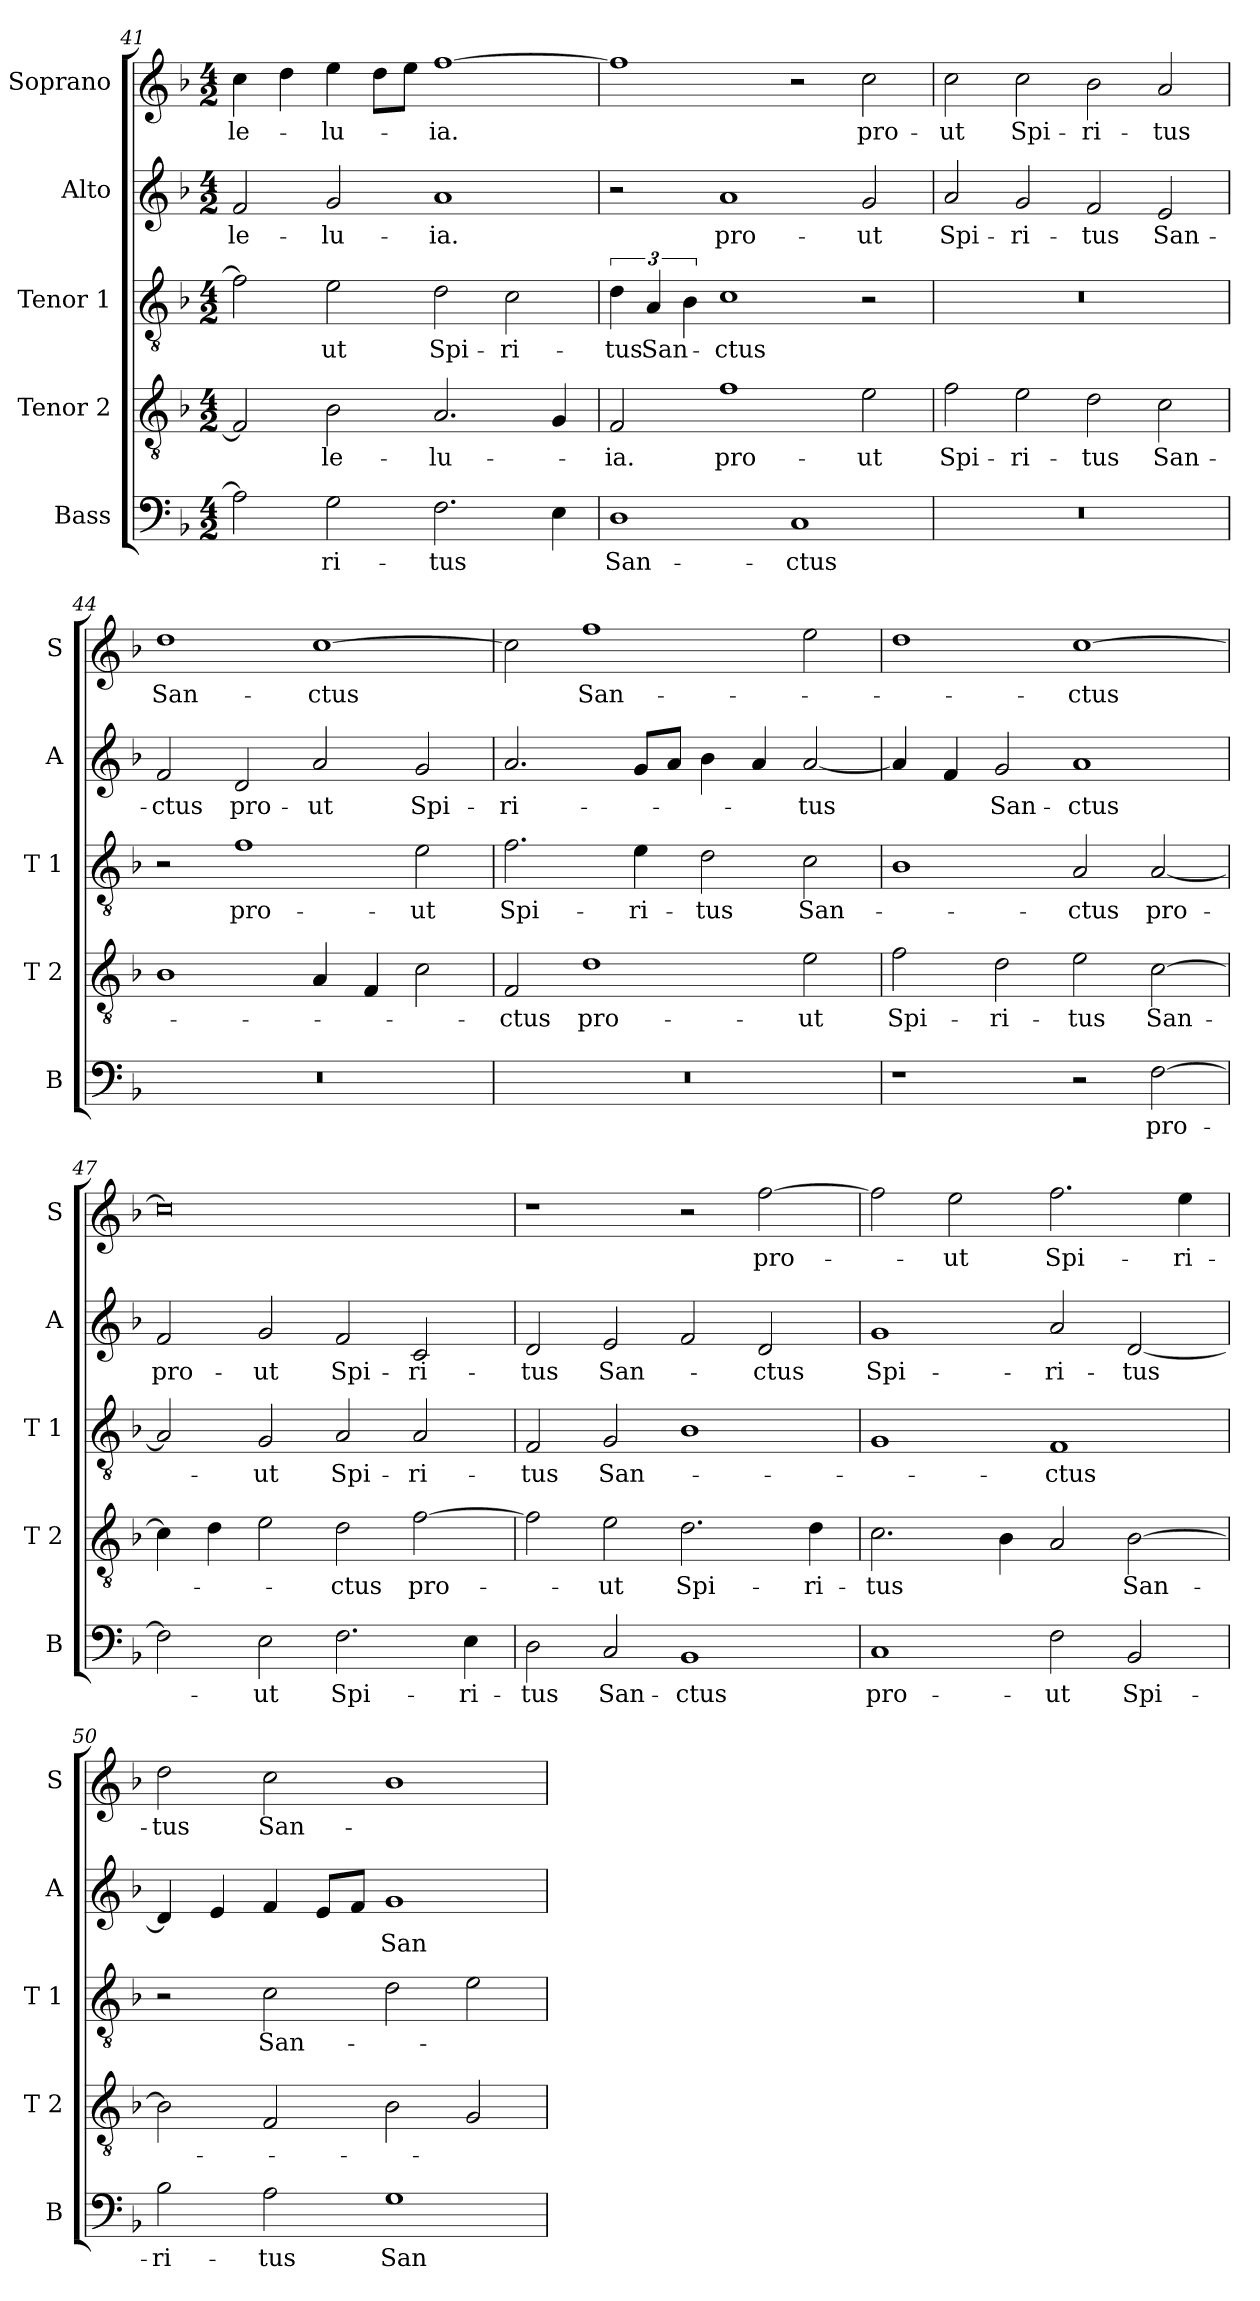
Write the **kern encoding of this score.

**kern	**text	**kern	**text	**kern	**text	**kern	**text	**kern	**text
*part5	*part5	*part4	*part4	*part3	*part3	*part2	*part2	*part1	*part1
*staff5	*staff5	*staff4	*staff4	*staff3	*staff3	*staff2	*staff2	*staff1	*staff1
*I"Bass	*	*I"Tenor 2	*	*I"Tenor 1	*	*I"Alto	*	*I"Soprano	*
*I'B	*	*I'T 2	*	*I'T 1	*	*I'A	*	*I'S	*
*clefF4	*	*clefGv2	*	*clefGv2	*	*clefG2	*	*clefG2	*
*k[b-]	*	*k[b-]	*	*k[b-]	*	*k[b-]	*	*k[b-]	*
*F:	*	*F:	*	*F:	*	*F:	*	*F:	*
*M4/2	*	*M4/2	*	*M4/2	*	*M4/2	*	*M4/2	*
=41	=41	=41	=41	=41	=41	=41	=41	=41	=41
!	!	!	!	!	!	!	!LO:LY:b	!	!LO:LY:b
2A\]	.	2F/]	.	2f\]	.	2f/	-le-	4cc\	-le-
.	.	.	.	.	.	.	.	4dd\	.
!	!LO:LY:b	!	!LO:LY:b	!	!LO:LY:b	!	!LO:LY:b	!	!LO:LY:b
2G\	-ri-	2B-\	-le-	2e\	-ut	2g/	-lu-	4ee\	-lu-
.	.	.	.	.	.	.	.	8dd\L	.
.	.	.	.	.	.	.	.	8ee\J	.
!	!LO:LY:b	!	!LO:LY:b	!	!LO:LY:b	!	!LO:LY:b	!	!LO:LY:b
2.F\	-tus	2.A/	-lu-	2d\	Spi-	1a	-ia.	[1ff	-ia.
!	!	!	!	!	!LO:LY:b	!	!	!	!
.	.	.	.	2c\	-ri-	.	.	.	.
4E\	.	4G/	.	.	.	.	.	.	.
=42	=42	=42	=42	=42	=42	=42	=42	=42	=42
!	!LO:LY:b	!	!LO:LY:b	!	!LO:LY:b	!	!	!	!
1D	San-	2F/	-ia.	6d\	-tus	2r	.	1ff]	.
!	!	!	!	!	!LO:LY:b	!	!	!	!
.	.	.	.	6A/	San-	.	.	.	.
.	.	.	.	6B-\	.	.	.	.	.
!	!	!	!LO:LY:b	!	!LO:LY:b	!	!LO:LY:b	!	!
.	.	1f	pro-	1c	-ctus	1a	pro-	.	.
!	!LO:LY:b	!	!	!	!	!	!	!	!
1C	-ctus	.	.	.	.	.	.	2r	.
!	!	!	!LO:LY:b	!	!	!	!LO:LY:b	!	!LO:LY:b
.	.	2e\	-ut	2r	.	2g/	-ut	2cc\	pro-
!!LO:LB:g=z
=43	=43	=43	=43	=43	=43	=43	=43	=43	=43
!	!	!	!LO:LY:b	!	!	!	!LO:LY:b	!	!LO:LY:b
0r	.	2f\	Spi-	0r	.	2a/	Spi-	2cc\	-ut
!	!	!	!LO:LY:b	!	!	!	!LO:LY:b	!	!LO:LY:b
.	.	2e\	-ri-	.	.	2g/	-ri-	2cc\	Spi-
!	!	!	!LO:LY:b	!	!	!	!LO:LY:b	!	!LO:LY:b
.	.	2d\	-tus	.	.	2f/	-tus	2b-\	-ri-
!	!	!	!LO:LY:b	!	!	!	!LO:LY:b	!	!LO:LY:b
.	.	2c\	San-	.	.	2e/	San-	2a/	-tus
=44	=44	=44	=44	=44	=44	=44	=44	=44	=44
!	!	!	!	!	!	!	!LO:LY:b	!	!LO:LY:b
0r	.	1B-	.	2r	.	2f/	-ctus	1dd	San-
!	!	!	!	!	!LO:LY:b	!	!LO:LY:b	!	!
.	.	.	.	1f	pro-	2d/	pro-	.	.
!	!	!	!	!	!	!	!LO:LY:b	!	!LO:LY:b
.	.	4A/	.	.	.	2a/	-ut	[1cc	-ctus
.	.	4F/	.	.	.	.	.	.	.
!	!	!	!	!	!LO:LY:b	!	!LO:LY:b	!	!
.	.	2c\	.	2e\	-ut	2g/	Spi-	.	.
=45	=45	=45	=45	=45	=45	=45	=45	=45	=45
!	!	!	!LO:LY:b	!	!LO:LY:b	!	!LO:LY:b	!	!
0r	.	2F/	-ctus	2.f\	Spi-	2.a/	-ri-	2cc\]	.
!	!	!	!LO:LY:b	!	!	!	!	!	!LO:LY:b
.	.	1d	pro-	.	.	.	.	1ff	San-
!	!	!	!	!	!LO:LY:b	!	!	!	!
.	.	.	.	4e\	-ri-	8g/L	.	.	.
.	.	.	.	.	.	8a/J	.	.	.
!	!	!	!	!	!LO:LY:b	!	!	!	!
.	.	.	.	2d\	-tus	4b-\	.	.	.
.	.	.	.	.	.	4a/	.	.	.
!	!	!	!LO:LY:b	!	!LO:LY:b	!	!LO:LY:b	!	!
.	.	2e\	-ut	2c\	San-	[2a/	-tus	2ee\	.
=46	=46	=46	=46	=46	=46	=46	=46	=46	=46
!	!	!	!LO:LY:b	!	!	!	!	!	!
1r	.	2f\	Spi-	1B-	.	4a/]	.	1dd	.
.	.	.	.	.	.	4f/	.	.	.
!	!	!	!LO:LY:b	!	!	!	!LO:LY:b	!	!
.	.	2d\	-ri-	.	.	2g/	San-	.	.
!	!	!	!LO:LY:b	!	!LO:LY:b	!	!LO:LY:b	!	!LO:LY:b
2r	.	2e\	-tus	2A/	-ctus	1a	-ctus	[1cc	-ctus
!	!LO:LY:b	!	!LO:LY:b	!	!LO:LY:b	!	!	!	!
[2F\	pro-	[2c\	San-	[2A/	pro-	.	.	.	.
=47	=47	=47	=47	=47	=47	=47	=47	=47	=47
!	!	!	!	!	!	!	!LO:LY:b	!	!
2F\]	.	4c\]	.	2A/]	.	2f/	pro-	0cc]	.
.	.	4d\	.	.	.	.	.	.	.
!	!LO:LY:b	!	!	!	!LO:LY:b	!	!LO:LY:b	!	!
2E\	-ut	2e\	.	2G/	-ut	2g/	-ut	.	.
!	!LO:LY:b	!	!LO:LY:b	!	!LO:LY:b	!	!LO:LY:b	!	!
2.F\	Spi-	2d\	-ctus	2A/	Spi-	2f/	Spi-	.	.
!	!	!	!LO:LY:b	!	!LO:LY:b	!	!LO:LY:b	!	!
.	.	[2f\	pro-	2A/	-ri-	2c/	-ri-	.	.
!	!LO:LY:b	!	!	!	!	!	!	!	!
4E\	-ri-	.	.	.	.	.	.	.	.
=48	=48	=48	=48	=48	=48	=48	=48	=48	=48
!	!LO:LY:b	!	!	!	!LO:LY:b	!	!LO:LY:b	!	!
2D\	-tus	2f\]	.	2F/	-tus	2d/	-tus	1r	.
!	!LO:LY:b	!	!LO:LY:b	!	!LO:LY:b	!	!LO:LY:b	!	!
2C/	San-	2e\	-ut	2G/	San-	2e/	San-	.	.
!	!LO:LY:b	!	!LO:LY:b	!	!	!	!	!	!
1BB-	-ctus	2.d\	Spi-	1B-	.	2f/	.	2r	.
!	!	!	!	!	!	!	!LO:LY:b	!	!LO:LY:b
.	.	.	.	.	.	2d/	-ctus	[2ff\	pro-
!	!	!	!LO:LY:b	!	!	!	!	!	!
.	.	4d\	-ri-	.	.	.	.	.	.
!!LO:LB:g=z
=49	=49	=49	=49	=49	=49	=49	=49	=49	=49
!	!LO:LY:b	!	!LO:LY:b	!	!	!	!LO:LY:b	!	!
1C	pro-	2.c\	-tus	1G	.	1g	Spi-	2ff\]	.
!	!	!	!	!	!	!	!	!	!LO:LY:b
.	.	.	.	.	.	.	.	2ee\	-ut
.	.	4B-\	.	.	.	.	.	.	.
!	!LO:LY:b	!	!	!	!LO:LY:b	!	!LO:LY:b	!	!LO:LY:b
2F\	-ut	2A/	.	1F	-ctus	2a/	-ri-	2.ff\	Spi-
!	!LO:LY:b	!	!LO:LY:b	!	!	!	!LO:LY:b	!	!
2BB-/	Spi-	[2B-\	San-	.	.	[2d/	-tus	.	.
!	!	!	!	!	!	!	!	!	!LO:LY:b
.	.	.	.	.	.	.	.	4ee\	-ri-
=50	=50	=50	=50	=50	=50	=50	=50	=50	=50
!	!LO:LY:b	!	!	!	!	!	!	!	!LO:LY:b
2B-\	-ri-	2B-\]	.	2r	.	4d/]	.	2dd\	-tus
.	.	.	.	.	.	4e/	.	.	.
!	!LO:LY:b	!	!	!	!LO:LY:b	!	!	!	!LO:LY:b
2A\	-tus	2F/	.	2c\	San-	4f/	.	2cc\	San-
.	.	.	.	.	.	8e/L	.	.	.
.	.	.	.	.	.	8f/J	.	.	.
!	!LO:LY:b	!	!	!	!	!	!LO:LY:b	!	!
1G	San-	2B-\	.	2d\	.	1g	San-	1b-	.
.	.	2G/	.	2e\	.	.	.	.	.
=	=	=	=	=	=	=	=	=	=
*-	*-	*-	*-	*-	*-	*-	*-	*-	*-
